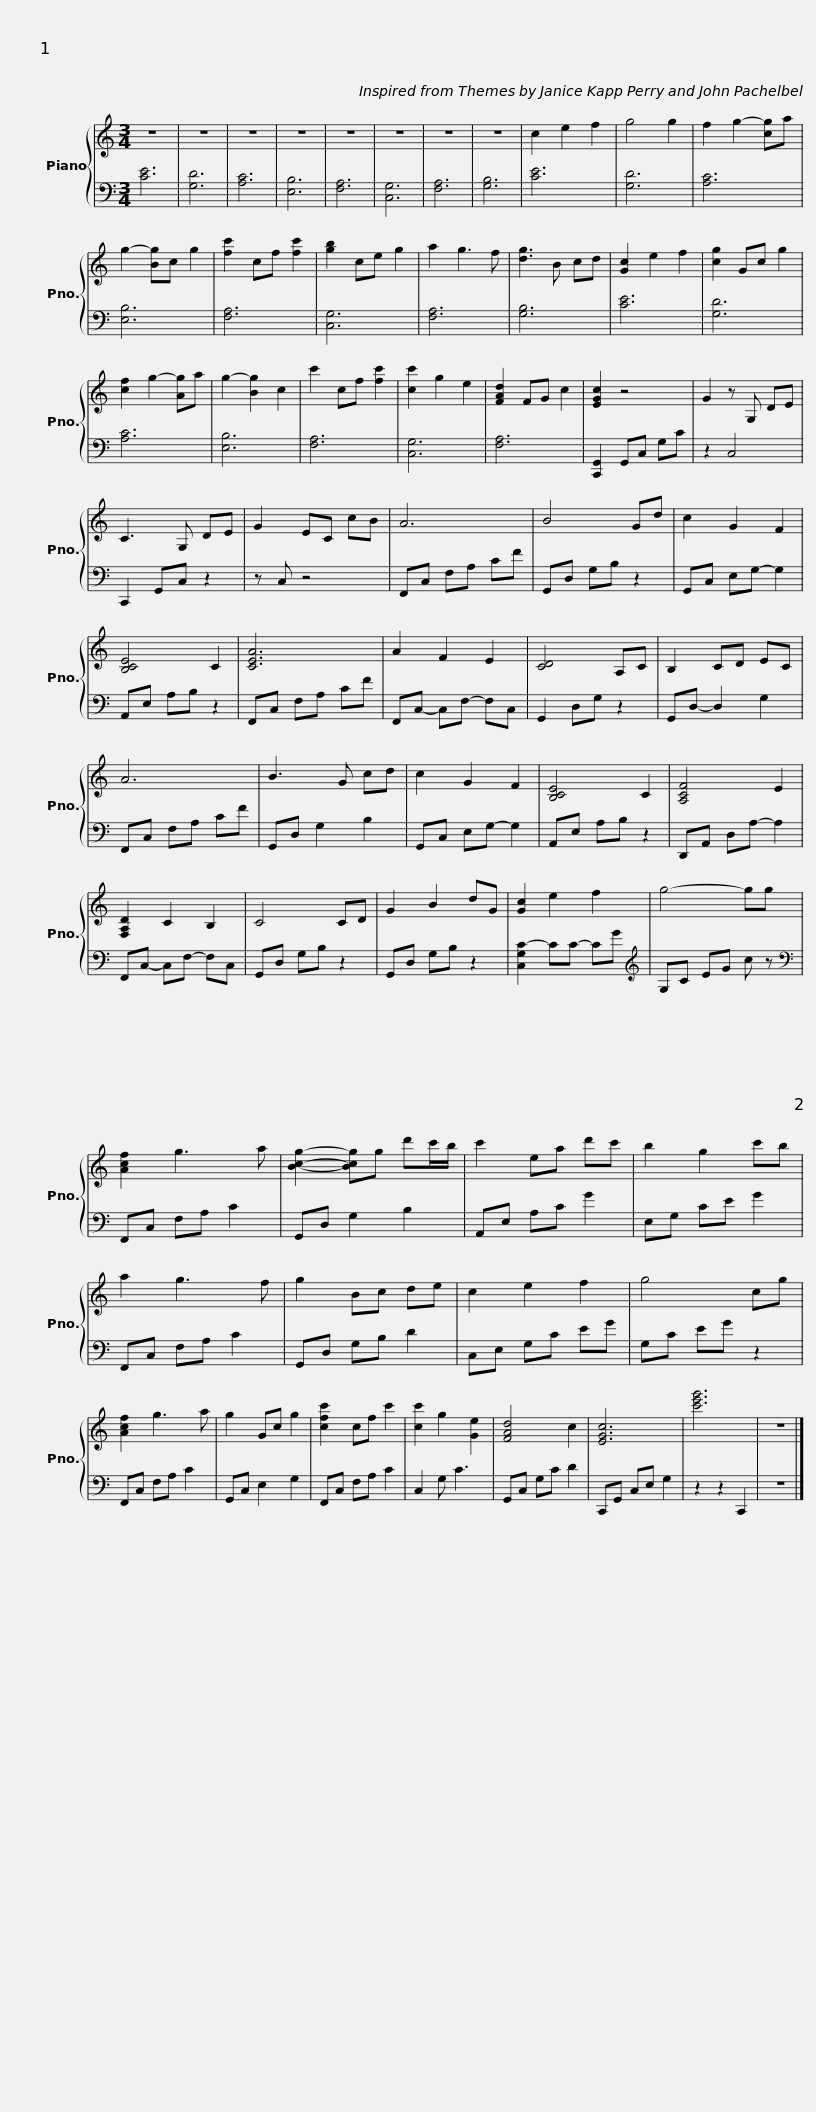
X:1
%%score { 1 | 2 }
L:1/8
M:3/4
I:linebreak $
K:C
V:1 treble
V:2 bass
V:1
 z6 | z6 | z6 | z6 | z6 | %5
 z6 | z6 | z6 | c2 e2 f2 | g4 g2 | %10
 f2 g2- [cg]a | g2- [Bg]c g2 | [fc']2 cf [fc']2 | [gb]2 ce g2 |$ a2 g3 f | %15
 [dg]3 B cd | [Gc]2 e2 f2 | [cg]2 Gc g2 | [cf]2 g2- [Ag]a | g2- [Bg]2 c2 | %20
 c'2 cf [fc']2 | [cc']2 g2 e2 | [FAd]2 FG c2 | [EGc]2 z4 |$ G2 z G, DE | %25
 C3 G, DE | G2 EC cB | A6 | B4 Gd | c2 G2 F2 | %30
 [B,CE]4 C2 | [CEA]6 |$ A2 F2 E2 | [CD]4 A,C | B,2 CD EC | %35
 A6 | B3 G cd | c2 G2 F2 | [B,CE]4 C2 |$ [A,CF]4 E2 | %40
 [F,A,D]2 C2 B,2 | C4 CD | G2 B2 dG | [Gc]2 e2 f2 | g4- gg | %45
 [Acf]2 g3 a |$ [Bcg]2- [Bcg]g d'c'/b/ | c'2 ea d'c' | b2 g2 c'b | a2 g3 f | %50
 g2 Bc de | c2 e2 f2 |$ g4 cg | [Acf]2 g3 a | g2 Gc g2 | %55
 [cfc']2 cf c'2 | [cc']2 g2 [Ge]2 | [FAd]4 c2 | [EGc]6 | [c'e'g']6 | %60
 z6 |] %61
V:2
 [CE]6 | [G,D]6 | [A,C]6 | [E,B,]6 | [F,A,]6 | %5
 [C,G,]6 | [F,A,]6 | [G,B,]6 | [CE]6 | [G,D]6 | %10
 [A,C]6 | [E,B,]6 | [F,A,]6 | [C,G,]6 |$ [F,A,]6 | %15
 [G,B,]6 | [CE]6 | [G,D]6 | [A,C]6 | [E,B,]6 | %20
 [F,A,]6 | [C,G,]6 | [F,A,]6 | [C,,G,,]2 G,,C, G,C |$ z2 C,4 | %25
 C,,2 G,,C, z2 | z C, z4 | F,,C, F,A, CF | G,,D, G,B, z2 | G,,C, E,G,- G,2 | %30
 A,,E, A,B, z2 | F,,C, F,A, CF |$ F,,C,- C,F,- F,C, | G,,2 D,G, z2 | G,,D,- D,2 G,2 | %35
 F,,C, F,A, CF | G,,D, G,2 B,2 | G,,C, E,G,- G,2 | A,,E, A,B, z2 |$ D,,A,, D,A,- A,2 | %40
 F,,C,- C,F,- F,C, | G,,D, G,B, z2 | G,,D, G,B, z2 | [C,G,C-]2 CC- CG |[K:treble] G,C EG c z | %45
[K:bass] F,,C, F,A, C2 |$ G,,D, G,2 B,2 | A,,E, A,C G2 | E,G, CE G2 | F,,C, F,A, C2 | %50
 G,,D, G,B, D2 | C,E, G,C EG |$ G,C EG z2 | F,,C, F,A, C2 | G,,C, E,2 G,2 | %55
 F,,C, F,A, C2 | C,2 G, C3 | G,,C, G,C D2 | C,,G,, C,E, G,2 | z2 z2 C,,2 | %60
 z6 |] %61
